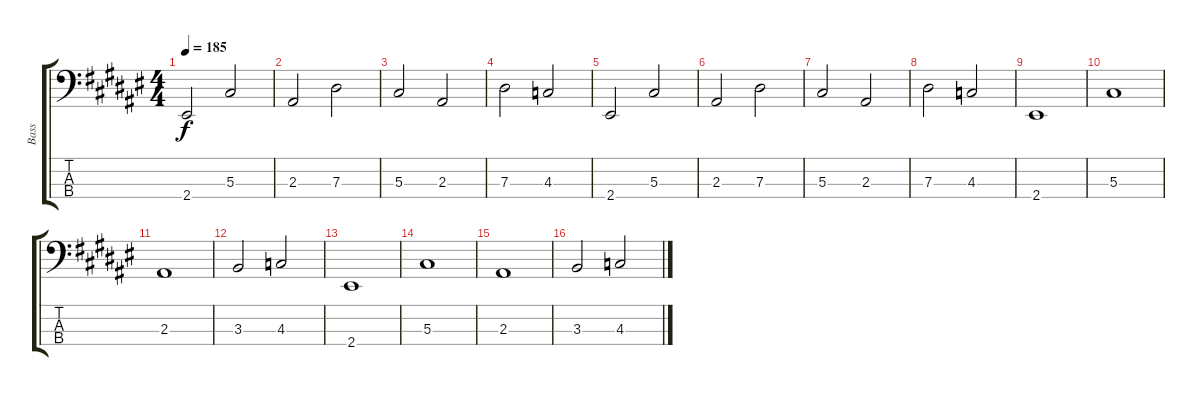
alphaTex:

\track ("Bass" "Bass") {instrument electricbasspick}
\staff {score tabs}
\tuning (Gb2 Db2 Ab1 Eb1) {hide}
\ts (4 4)
\tempo 185
\clef f4
\ks d#minor
2.4.2{dy f} 5.3.2 |
2.3.2 7.3.2 |
5.3.2 2.3.2 |
7.3.2 4.3.2 |
2.4.2 5.3.2 |
2.3.2 7.3.2 |
5.3.2 2.3.2 |
7.3.2 4.3.2 |
2.4.1 |
5.3.1 |
2.3.1 |
3.3.2 4.3.2 |
2.4.1 |
5.3.1 |
2.3.1 |
3.3.2 4.3.2
